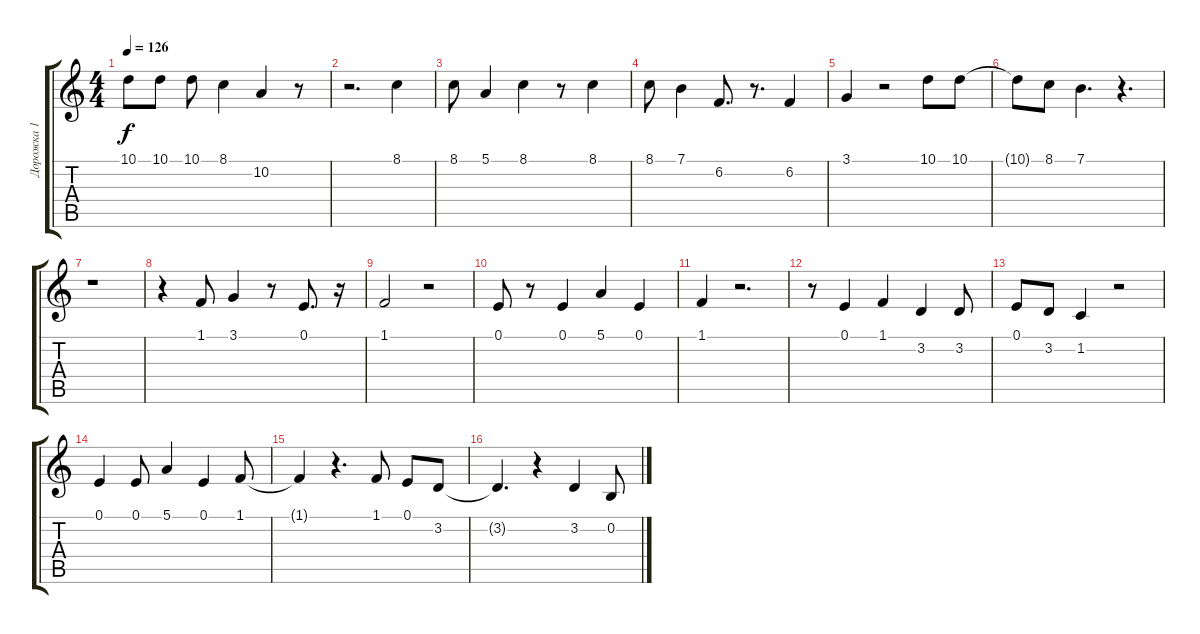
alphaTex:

\track ("Дорожка 1" "Дорожка 1") {instrument acousticgrandpiano}
\staff {score tabs}
\tuning (E4 B3 G3 D3 A2 E2) {hide}
\ts (4 4)
\tempo 126
\clef g2
\ks c
10.1.8{dy f} 10.1.8 10.1.8 8.1.4 10.2.4 r.8 |
r.2{d} 8.1.4 |
8.1.8 5.1.4 8.1.4 r.8 8.1.4 |
8.1.8 7.1.4 6.2.8{d} r.8{d} 6.2.4 |
3.1.4 r.2 10.1.8 10.1.8 |
10.1{t}.8 8.1.8 7.1.4{d} r.4{d} |
r.1 |
r.4 1.1.8 3.1.4 r.8 0.1.8{d} r.16 |
1.1.2 r.2 |
0.1.8 r.8 0.1.4 5.1.4 0.1.4 |
1.1.4 r.2{d} |
r.8 0.1.4 1.1.4 3.2.4 3.2.8 |
0.1.8 3.2.8 1.2.4 r.2 |
0.1.4 0.1.8 5.1.4 0.1.4 1.1.8 |
1.1{t}.4 r.4{d} 1.1.8 0.1.8 3.2.8 |
3.2{t}.4{d} r.4 3.2.4 0.2.8
